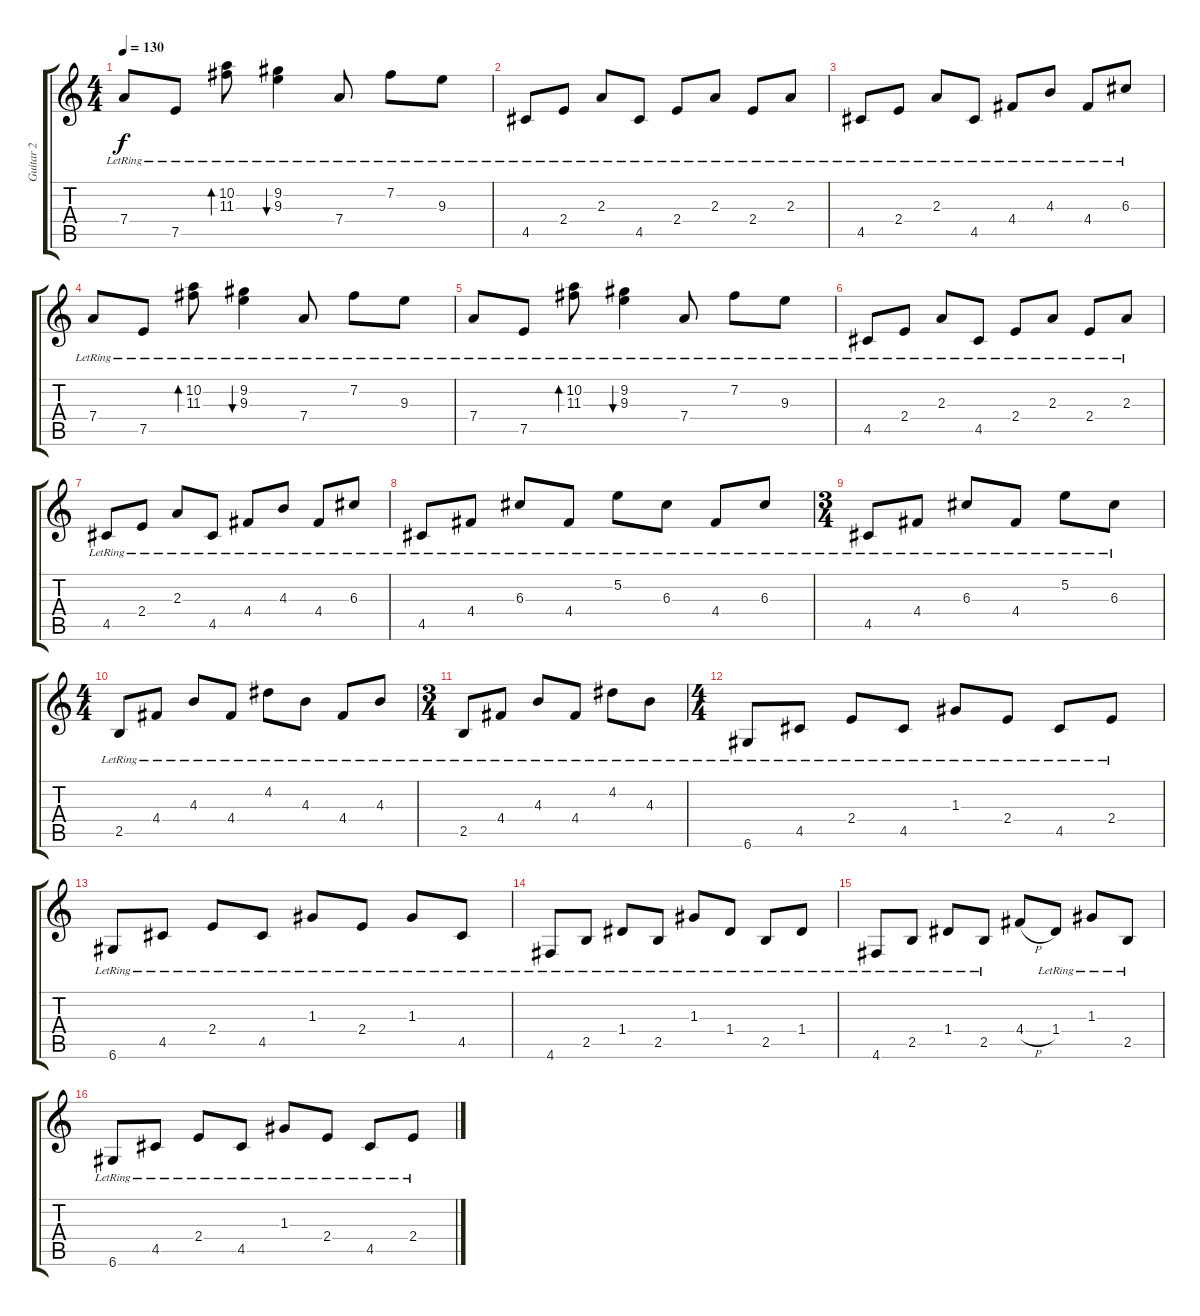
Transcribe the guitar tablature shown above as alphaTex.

\track ("Guitar 2" "Guitar 2") {instrument electricguitarclean}
\staff {score tabs}
\tuning (E4 B3 G3 D3 A2 D2) {hide}
\ts (4 4)
\tempo 130
\clef g2
\ks c
7.4{lr}.8{dy f} 7.5{lr}.8 (10.2{lr} 11.3{lr}).8{bd 60} (9.2{lr} 9.3{lr}).4{bu 60} 7.4{lr}.8 7.2{lr}.8 9.3{lr}.8 |
4.5{lr}.8 2.4{lr}.8 2.3{lr}.8 4.5{lr}.8 2.4{lr}.8 2.3{lr}.8 2.4{lr}.8 2.3{lr}.8 |
4.5{lr}.8 2.4{lr}.8 2.3{lr}.8 4.5{lr}.8 4.4{lr}.8 4.3{lr}.8 4.4{lr}.8 6.3{lr}.8 |
7.4{lr}.8 7.5{lr}.8 (10.2{lr} 11.3{lr}).8{bd 60} (9.2{lr} 9.3{lr}).4{bu 60} 7.4{lr}.8 7.2{lr}.8 9.3{lr}.8 |
7.4{lr}.8 7.5{lr}.8 (10.2{lr} 11.3{lr}).8{bd 60} (9.2{lr} 9.3{lr}).4{bu 60} 7.4{lr}.8 7.2{lr}.8 9.3{lr}.8 |
4.5{lr}.8 2.4{lr}.8 2.3{lr}.8 4.5{lr}.8 2.4{lr}.8 2.3{lr}.8 2.4{lr}.8 2.3{lr}.8 |
4.5{lr}.8 2.4{lr}.8 2.3{lr}.8 4.5{lr}.8 4.4{lr}.8 4.3{lr}.8 4.4{lr}.8 6.3{lr}.8 |
4.5{lr}.8 4.4{lr}.8 6.3{lr}.8 4.4{lr}.8 5.2{lr}.8 6.3{lr}.8 4.4{lr}.8 6.3{lr}.8 |
\ts (3 4)
4.5{lr}.8 4.4{lr}.8 6.3{lr}.8 4.4{lr}.8 5.2{lr}.8 6.3{lr}.8 |
\ts (4 4)
2.5{lr}.8 4.4{lr}.8 4.3{lr}.8 4.4{lr}.8 4.2{lr}.8 4.3{lr}.8 4.4{lr}.8 4.3{lr}.8 |
\ts (3 4)
2.5{lr}.8 4.4{lr}.8 4.3{lr}.8 4.4{lr}.8 4.2{lr}.8 4.3{lr}.8 |
\ts (4 4)
6.6{lr}.8 4.5{lr}.8 2.4{lr}.8 4.5{lr}.8 1.3{lr}.8 2.4{lr}.8 4.5{lr}.8 2.4{lr}.8 |
6.6{lr}.8 4.5{lr}.8 2.4{lr}.8 4.5{lr}.8 1.3{lr}.8 2.4{lr}.8 1.3{lr}.8 4.5{lr}.8 |
4.6{lr}.8 2.5{lr}.8 1.4{lr}.8 2.5{lr}.8 1.3{lr}.8 1.4{lr}.8 2.5{lr}.8 1.4{lr}.8 |
4.6{lr}.8 2.5{lr}.8 1.4{lr}.8 2.5{lr}.8 4.4{h}.8 1.4{lr}.8 1.3{lr}.8 2.5{lr}.8 |
6.6{lr}.8 4.5{lr}.8 2.4{lr}.8 4.5{lr}.8 1.3{lr}.8 2.4{lr}.8 4.5{lr}.8 2.4{lr}.8
